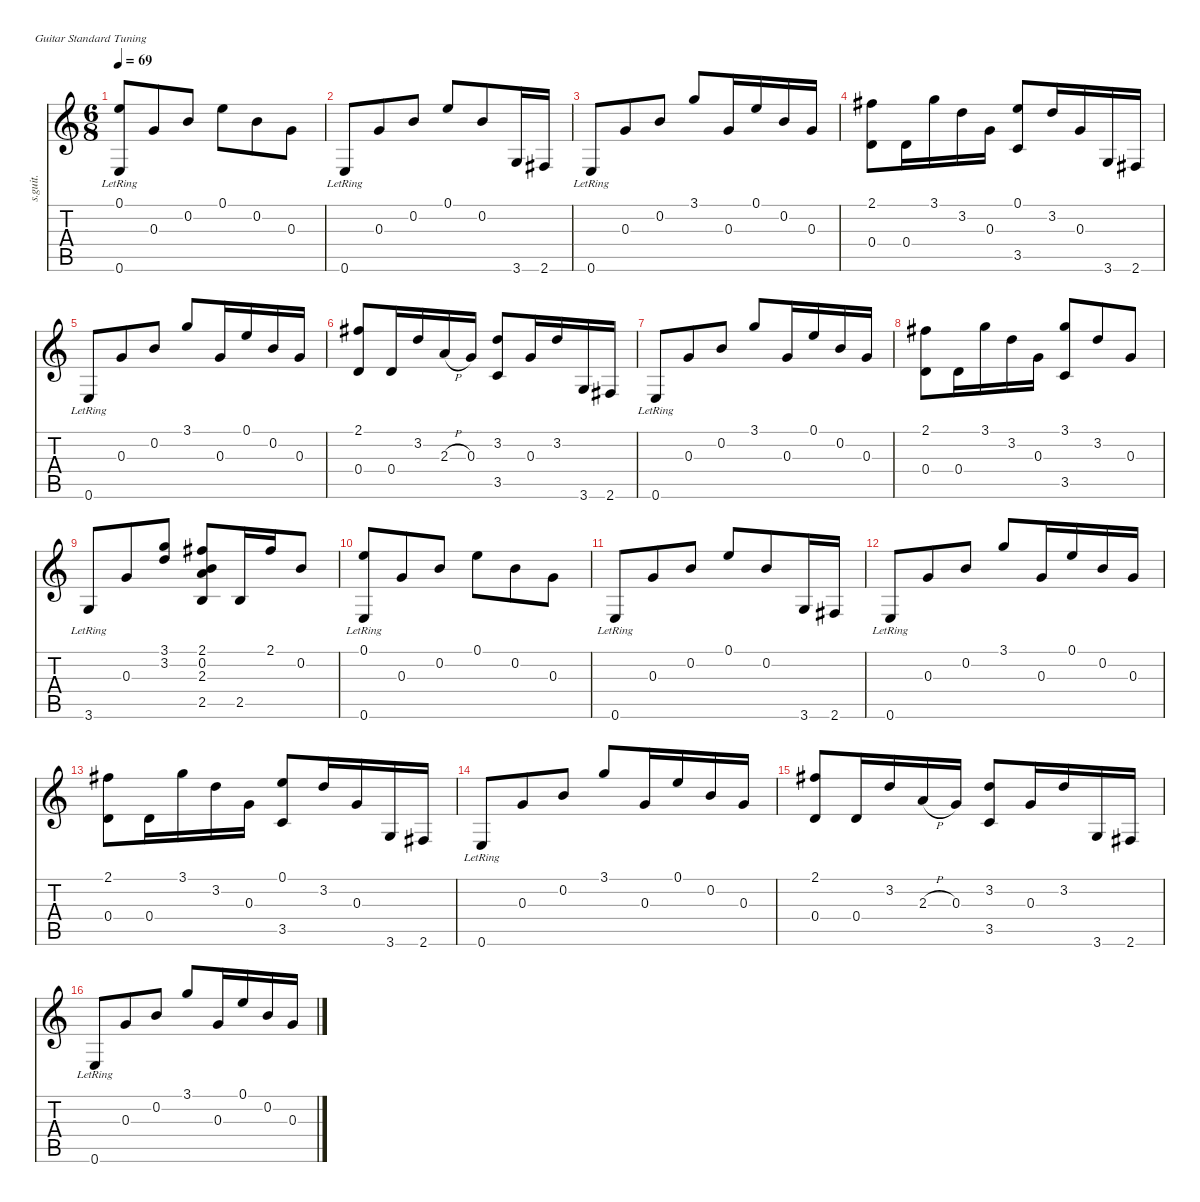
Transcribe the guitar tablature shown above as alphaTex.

\defaultSystemsLayout 4
\hideDynamics
\bracketExtendMode nobrackets
\track ("Guitar I (clean)" "s.guit.") {instrument acousticguitarsteel}
\staff {score tabs}
\tuning (E4 B3 G3 D3 A2 E2)
\ts (6 8)
\tempo 69
\clef g2
\ks c
(0.1 0.6{lr}).8{dy f beam Up} 0.3.8{beam Up} 0.2.8{beam Up} 0.1.8{beam Down} 0.2.8{beam Down} 0.3.8{beam Down} |
0.6{lr}.8{beam Up} 0.3.8{beam Up} 0.2.8{beam Up} 0.1.8{beam Up} 0.2.8{beam Up} 3.6.16{beam Up} 2.6{acc #}.16{beam Up} |
0.6{lr}.8{beam Up} 0.3.8{beam Up} 0.2.8{beam Up} 3.1.8{beam Up} 0.3.16{beam Up} 0.1.16{beam Up} 0.2.16{beam Up} 0.3.16{beam Up} |
(2.1{acc #} 0.4).8{beam Down} 0.4.16{beam Down} 3.1.16{beam Down} 3.2.16{beam Down} 0.3.16{beam Down} (0.1 3.5).8{beam Up} 3.2.16{beam Up} 0.3.16{beam Up} 3.6.16{beam Up} 2.6{acc #}.16{beam Up} |
0.6{lr}.8{beam Up} 0.3.8{beam Up} 0.2.8{beam Up} 3.1.8{beam Up} 0.3.16{beam Up} 0.1.16{beam Up} 0.2.16{beam Up} 0.3.16{beam Up} |
(2.1{acc #} 0.4).8{beam Up} 0.4.16{beam Up} 3.2.16{beam Up} 2.3{h}.16{beam Up} 0.3.16{beam Up} (3.2 3.5).8{beam Up} 0.3.16{beam Up} 3.2.16{beam Up} 3.6.16{beam Up} 2.6{acc #}.16{beam Up} |
0.6{lr}.8{beam Up} 0.3.8{beam Up} 0.2.8{beam Up} 3.1.8{beam Up} 0.3.16{beam Up} 0.1.16{beam Up} 0.2.16{beam Up} 0.3.16{beam Up} |
(2.1{acc #} 0.4).8{beam Down} 0.4.16{beam Down} 3.1.16{beam Down} 3.2.16{beam Down} 0.3.16{beam Down} (3.1 3.5).8{beam Up} 3.2.8{beam Up} 0.3.8{beam Up} |
3.6{lr}.8{beam Up} 0.3.8{beam Up} (3.1 3.2).8{beam Up} (2.1{acc #} 0.2 2.3 2.5).8{beam Up} 2.5.16{beam Up} 2.1{acc #}.16{beam Up} 0.2.8{beam Up} |
(0.1 0.6{lr}).8{beam Up} 0.3.8{beam Up} 0.2.8{beam Up} 0.1.8{beam Down} 0.2.8{beam Down} 0.3.8{beam Down} |
0.6{lr}.8{beam Up} 0.3.8{beam Up} 0.2.8{beam Up} 0.1.8{beam Up} 0.2.8{beam Up} 3.6.16{beam Up} 2.6{acc #}.16{beam Up} |
0.6{lr}.8{beam Up} 0.3.8{beam Up} 0.2.8{beam Up} 3.1.8{beam Up} 0.3.16{beam Up} 0.1.16{beam Up} 0.2.16{beam Up} 0.3.16{beam Up} |
(2.1{acc #} 0.4).8{beam Down} 0.4.16{beam Down} 3.1.16{beam Down} 3.2.16{beam Down} 0.3.16{beam Down} (0.1 3.5).8{beam Up} 3.2.16{beam Up} 0.3.16{beam Up} 3.6.16{beam Up} 2.6{acc #}.16{beam Up} |
0.6{lr}.8{beam Up} 0.3.8{beam Up} 0.2.8{beam Up} 3.1.8{beam Up} 0.3.16{beam Up} 0.1.16{beam Up} 0.2.16{beam Up} 0.3.16{beam Up} |
(2.1{acc #} 0.4).8{beam Up} 0.4.16{beam Up} 3.2.16{beam Up} 2.3{h}.16{beam Up} 0.3.16{beam Up} (3.2 3.5).8{beam Up} 0.3.16{beam Up} 3.2.16{beam Up} 3.6.16{beam Up} 2.6{acc #}.16{beam Up} |
0.6{lr}.8{beam Up} 0.3.8{beam Up} 0.2.8{beam Up} 3.1.8{beam Up} 0.3.16{beam Up} 0.1.16{beam Up} 0.2.16{beam Up} 0.3.16{beam Up}
